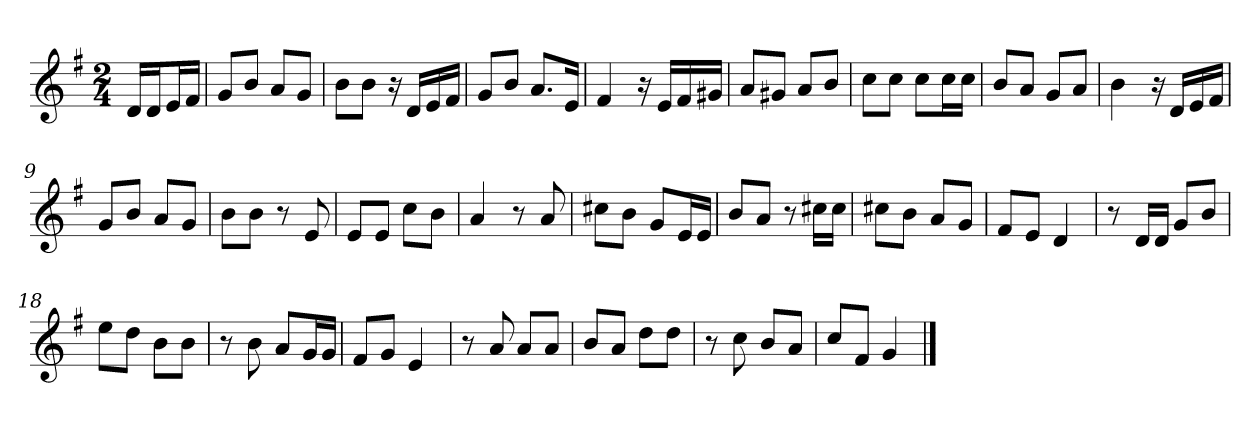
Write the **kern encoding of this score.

**kern
*part1
*staff1
*k[f#]
*M2/4
*MM120
=
16dLL
16dJ
16eL
16f#JJ
=1
8gL
8bJ
8aL
8gJ
=2
8bL
8bJ
16r
16dLL
16e
16f#JJ
=3
8gL
8bJ
8.aL
16eJk
=4
4f#
16r
16eLL
16f#
16g#XJJ
=5
8aL
8g#XJ
8aL
8bJ
=6
8ccL
8ccJ
8ccL
16ccL
16ccJJ
=7
8bL
8aJ
8gL
8aJ
=8
4b
16r
16dLL
16e
16f#JJ
=9
8gL
8bJ
8aL
8gJ
=10
8bL
8bJ
8r
8e
=11
8eL
8eJ
8ccL
8bJ
=12
4a
8r
8a
=13
8cc#XL
8bJ
8gL
16eL
16eJJ
=14
8bL
8aJ
8r
16cc#XLL
16cc#JJ
=15
8cc#XL
8bJ
8aL
8gJ
=16
8f#L
8eJ
4d
=17
8r
16dLL
16dJJ
8gL
8bJ
=18
8eeL
8ddJ
8bL
8bJ
=19
8r
8b
8aL
16gL
16gJJ
=20
8f#L
8gJ
4e
=21
8r
8a
8aL
8aJ
=22
8bL
8aJ
8ddL
8ddJ
=23
8r
8cc
8bL
8aJ
=24
8ccL
8f#J
4g
==
*-
